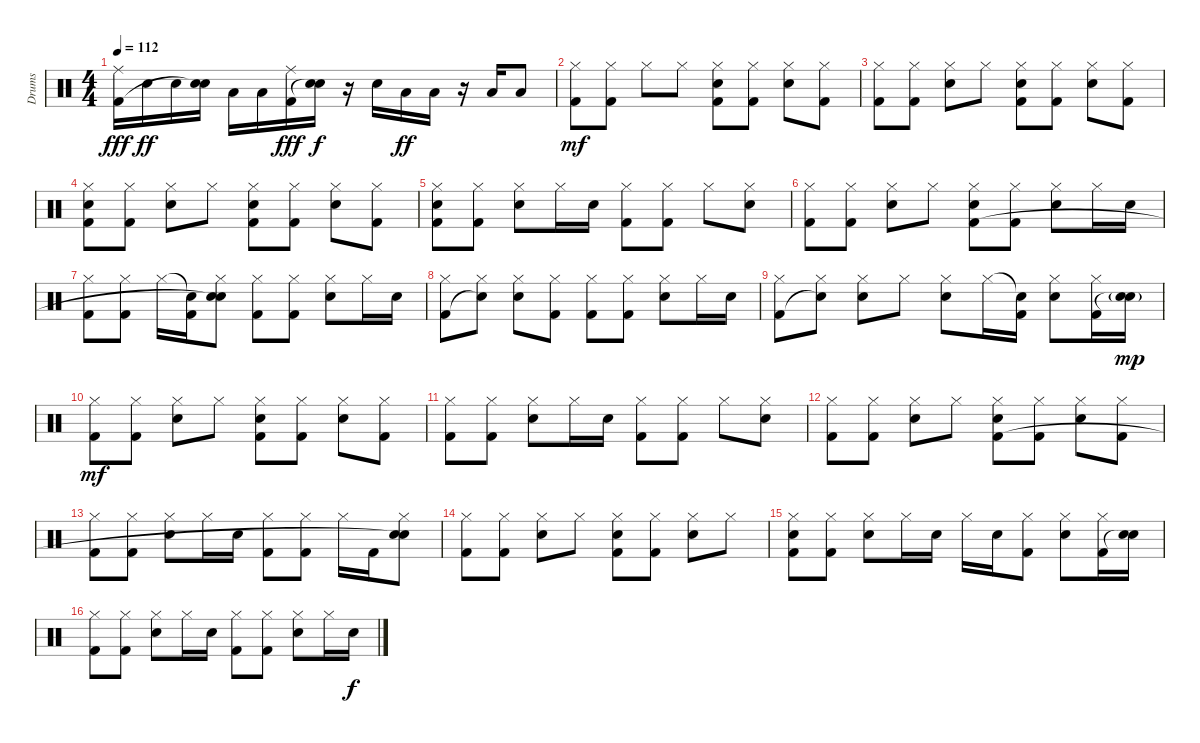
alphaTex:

\track ("Drums" "Drums") {instrument percussion}
\staff {score}
\articulation defaults
\ts (4 4)
\tempo 112
\clef neutral
\ks c
("Ride (middle)" "Kick (hit) 2").16{dy fff} "Electric Snare (hit)".16{dy ff} "Electric Snare (hit)".16 ("Electric Snare (hit)" "Snare (hit)"{t}).16 "Low Tom (hit)".16 "Low Tom (hit)".16 ("Ride (middle)" "Kick (hit) 2").16{dy fff} ("Electric Snare (hit)" "Snare (hit)"{t}).16{dy f} r.16 "Electric Snare (hit)".16 "Low Tom (hit)".16{dy ff} "Low Tom (hit)".16 r.16 "Low Tom (hit)".16 "Low Tom (hit)".8 |
("Hi-Hat (closed)" "Kick (hit) 2").8{dy mf} ("Hi-Hat (closed)" "Kick (hit) 2").8 "Hi-Hat (closed)".8 "Hi-Hat (closed)".8 ("Hi-Hat (closed)" "Electric Snare (hit)" "Kick (hit) 2").8 ("Hi-Hat (closed)" "Kick (hit) 2").8 ("Hi-Hat (closed)" "Electric Snare (hit)").8 ("Hi-Hat (closed)" "Kick (hit) 2").8 |
("Hi-Hat (closed)" "Kick (hit) 2").8 ("Hi-Hat (closed)" "Kick (hit) 2").8 ("Hi-Hat (closed)" "Electric Snare (hit)").8 "Hi-Hat (closed)".8 ("Hi-Hat (closed)" "Electric Snare (hit)" "Kick (hit) 2").8 ("Hi-Hat (closed)" "Kick (hit) 2").8 ("Hi-Hat (closed)" "Electric Snare (hit)").8 ("Hi-Hat (closed)" "Kick (hit) 2").8 |
("Hi-Hat (closed)" "Electric Snare (hit)" "Kick (hit) 2").8 ("Hi-Hat (closed)" "Kick (hit) 2").8 ("Hi-Hat (closed)" "Electric Snare (hit)").8 "Hi-Hat (closed)".8 ("Hi-Hat (closed)" "Electric Snare (hit)" "Kick (hit) 2").8 ("Hi-Hat (closed)" "Kick (hit) 2").8 ("Hi-Hat (closed)" "Electric Snare (hit)").8 ("Hi-Hat (closed)" "Kick (hit) 2").8 |
("Hi-Hat (closed)" "Electric Snare (hit)" "Kick (hit) 2").8 ("Hi-Hat (closed)" "Kick (hit) 2").8 ("Hi-Hat (closed)" "Electric Snare (hit)").8 "Hi-Hat (closed)".16 "Electric Snare (hit)".16 ("Hi-Hat (closed)" "Kick (hit) 2").8 ("Hi-Hat (closed)" "Kick (hit) 2").8 "Hi-Hat (closed)".8 ("Hi-Hat (closed)" "Electric Snare (hit)").8 |
("Hi-Hat (closed)" "Kick (hit) 2").8 ("Hi-Hat (closed)" "Kick (hit) 2").8 ("Hi-Hat (closed)" "Electric Snare (hit)").8 "Hi-Hat (closed)".8 ("Hi-Hat (closed)" "Electric Snare (hit)" "Kick (hit) 2").8 ("Hi-Hat (closed)" "Kick (hit) 2").8 ("Hi-Hat (closed)" "Electric Snare (hit)").8 "Hi-Hat (closed)".16 "Electric Snare (hit)".16 |
("Hi-Hat (closed)" "Kick (hit) 2").8 ("Hi-Hat (closed)" "Kick (hit) 2").8 "Hi-Hat (closed)".16 ("Snare (hit)"{t} "Kick (hit) 2").16 ("Hi-Hat (closed)" "Electric Snare (hit)" "Snare (hit)"{t}).8 ("Hi-Hat (closed)" "Kick (hit) 2").8 ("Hi-Hat (closed)" "Kick (hit) 2").8 ("Hi-Hat (closed)" "Electric Snare (hit)").8 "Hi-Hat (closed)".16 "Electric Snare (hit)".16 |
("Hi-Hat (closed)" "Kick (hit) 2").8 ("Hi-Hat (closed)" "Snare (hit)"{t}).8 ("Hi-Hat (closed)" "Electric Snare (hit)").8 ("Hi-Hat (closed)" "Kick (hit) 2").8 ("Hi-Hat (closed)" "Kick (hit) 2").8 ("Hi-Hat (closed)" "Kick (hit) 2").8 ("Hi-Hat (closed)" "Electric Snare (hit)").8 "Hi-Hat (closed)".16 "Electric Snare (hit)".16 |
("Hi-Hat (closed)" "Kick (hit) 2").8 ("Hi-Hat (closed)" "Snare (hit)"{t}).8 ("Hi-Hat (closed)" "Electric Snare (hit)").8 "Hi-Hat (closed)".8 ("Hi-Hat (closed)" "Electric Snare (hit)").8 "Hi-Hat (closed)".16 ("Snare (hit)"{t} "Kick (hit) 2").16 ("Hi-Hat (closed)" "Electric Snare (hit)").8 ("Hi-Hat (closed)" "Kick (hit) 2").16 ("Electric Snare (hit)"{g} "Snare (hit)"{t}).16{dy mp} |
("Hi-Hat (closed)" "Kick (hit) 2").8{dy mf} ("Hi-Hat (closed)" "Kick (hit) 2").8 ("Hi-Hat (closed)" "Electric Snare (hit)").8 "Hi-Hat (closed)".8 ("Hi-Hat (closed)" "Electric Snare (hit)" "Kick (hit) 2").8 ("Hi-Hat (closed)" "Kick (hit) 2").8 ("Hi-Hat (closed)" "Electric Snare (hit)").8 ("Hi-Hat (closed)" "Kick (hit) 2").8 |
("Hi-Hat (closed)" "Kick (hit) 2").8 ("Hi-Hat (closed)" "Kick (hit) 2").8 ("Hi-Hat (closed)" "Electric Snare (hit)").8 "Hi-Hat (closed)".16 "Electric Snare (hit)".16 ("Hi-Hat (closed)" "Kick (hit) 2").8 ("Hi-Hat (closed)" "Kick (hit) 2").8 "Hi-Hat (closed)".8 ("Hi-Hat (closed)" "Electric Snare (hit)").8 |
("Hi-Hat (closed)" "Kick (hit) 2").8 ("Hi-Hat (closed)" "Kick (hit) 2").8 ("Hi-Hat (closed)" "Electric Snare (hit)").8 "Hi-Hat (closed)".8 ("Hi-Hat (closed)" "Electric Snare (hit)" "Kick (hit) 2").8 ("Hi-Hat (closed)" "Kick (hit) 2").8 ("Hi-Hat (closed)" "Electric Snare (hit)").8 ("Hi-Hat (closed)" "Kick (hit) 2").8 |
("Hi-Hat (closed)" "Kick (hit) 2").8 ("Hi-Hat (closed)" "Kick (hit) 2").8 ("Hi-Hat (closed)" "Electric Snare (hit)").8 "Hi-Hat (closed)".16 "Electric Snare (hit)".16 ("Hi-Hat (closed)" "Kick (hit) 2").8 ("Hi-Hat (closed)" "Kick (hit) 2").8 "Hi-Hat (closed)".16 "Kick (hit) 2".16 ("Hi-Hat (closed)" "Electric Snare (hit)" "Snare (hit)"{t}).8 |
("Hi-Hat (closed)" "Kick (hit) 2").8 ("Hi-Hat (closed)" "Kick (hit) 2").8 ("Hi-Hat (closed)" "Electric Snare (hit)").8 "Hi-Hat (closed)".8 ("Hi-Hat (closed)" "Electric Snare (hit)" "Kick (hit) 2").8 ("Hi-Hat (closed)" "Kick (hit) 2").8 ("Hi-Hat (closed)" "Electric Snare (hit)").8 "Hi-Hat (closed)".8 |
("Hi-Hat (closed)" "Electric Snare (hit)" "Kick (hit) 2").8 ("Hi-Hat (closed)" "Kick (hit) 2").8 ("Hi-Hat (closed)" "Electric Snare (hit)").8 "Hi-Hat (closed)".16 "Electric Snare (hit)".16 "Hi-Hat (closed)".16 "Electric Snare (hit)".16 ("Hi-Hat (closed)" "Kick (hit) 2").8 ("Hi-Hat (closed)" "Electric Snare (hit)").8 ("Hi-Hat (closed)" "Kick (hit) 2").16 ("Electric Snare (hit)" "Snare (hit)"{t}).16 |
("Hi-Hat (closed)" "Kick (hit) 2").8 ("Hi-Hat (closed)" "Kick (hit) 2").8 ("Hi-Hat (closed)" "Electric Snare (hit)").8 "Hi-Hat (closed)".16 "Electric Snare (hit)".16 ("Hi-Hat (closed)" "Kick (hit) 2").8 ("Hi-Hat (closed)" "Kick (hit) 2").8 ("Hi-Hat (closed)" "Electric Snare (hit)").8 "Hi-Hat (closed)".16 "Electric Snare (hit)".16{dy f}
